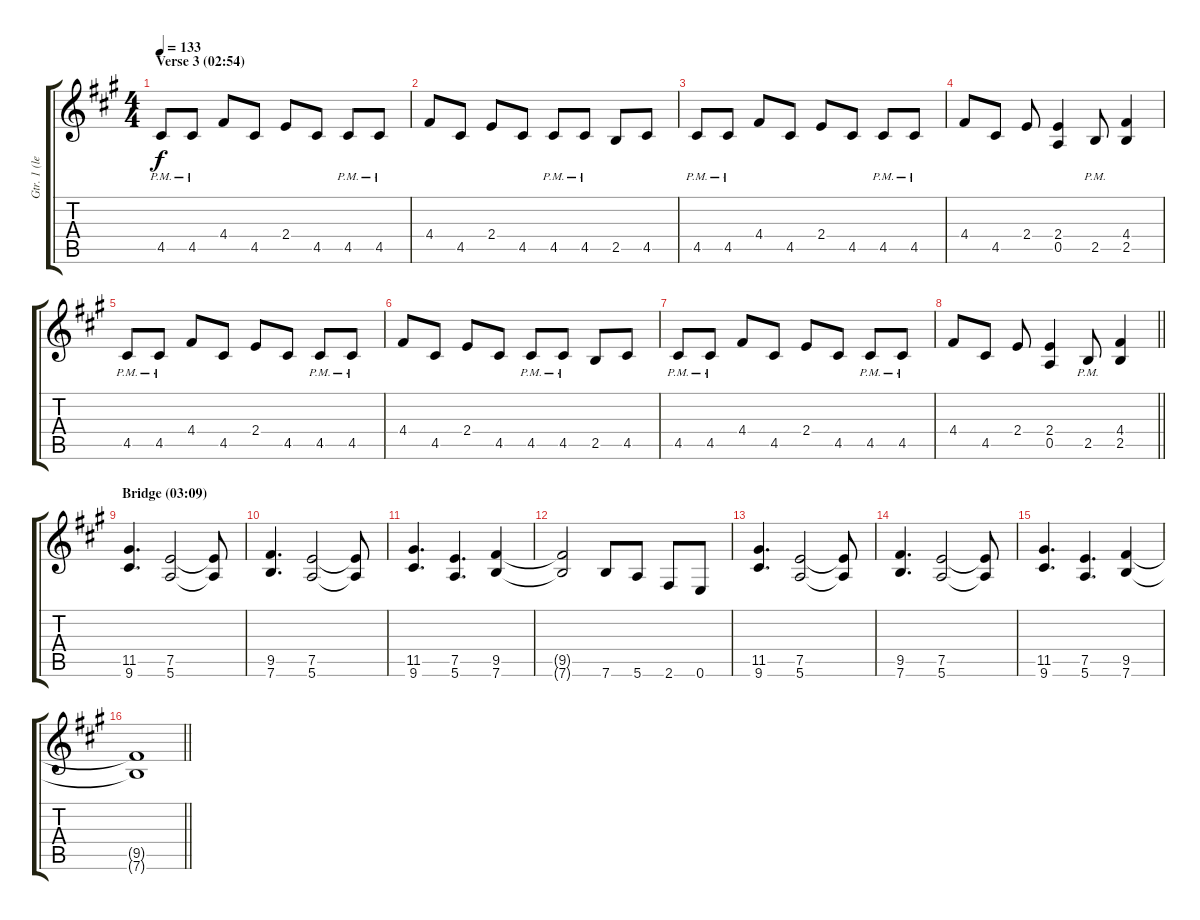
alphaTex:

\track ("Gtr. 1 (left)" "Gtr. 1 (le") {instrument overdrivenguitar}
\staff {score tabs}
\tuning (E4 B3 G3 D3 A2 E2) {hide}
\ts (4 4)
\section ("" "Verse 3 (02:54)")
\tempo 133
\clef g2
\ks a
4.5{pm}.8{dy f} 4.5{pm}.8 4.4.8 4.5.8 2.4.8 4.5.8 4.5{pm}.8 4.5{pm}.8 |
4.4.8 4.5.8 2.4.8 4.5.8 4.5{pm}.8 4.5{pm}.8 2.5.8 4.5.8 |
4.5{pm}.8 4.5{pm}.8 4.4.8 4.5.8 2.4.8 4.5.8 4.5{pm}.8 4.5{pm}.8 |
4.4.8 4.5.8 2.4.8 (2.4 0.5).4 2.5{pm}.8 (4.4 2.5).4 |
4.5{pm}.8 4.5{pm}.8 4.4.8 4.5.8 2.4.8 4.5.8 4.5{pm}.8 4.5{pm}.8 |
4.4.8 4.5.8 2.4.8 4.5.8 4.5{pm}.8 4.5{pm}.8 2.5.8 4.5.8 |
4.5{pm}.8 4.5{pm}.8 4.4.8 4.5.8 2.4.8 4.5.8 4.5{pm}.8 4.5{pm}.8 |
\barLineRight lightlight
4.4.8 4.5.8 2.4.8 (2.4 0.5).4 2.5{pm}.8 (4.4 2.5).4 |
\section ("" "Bridge (03:09)")
(11.5 9.6).4{d} (7.5 5.6).2 (7.5{t} 5.6{t}).8 |
(9.5 7.6).4{d} (7.5 5.6).2 (7.5{t} 5.6{t}).8 |
(11.5 9.6).4{d} (7.5 5.6).4{d} (9.5 7.6).4 |
(9.5{t} 7.6{t}).2 7.6.8 5.6.8 2.6.8 0.6.8 |
(11.5 9.6).4{d} (7.5 5.6).2 (7.5{t} 5.6{t}).8 |
(9.5 7.6).4{d} (7.5 5.6).2 (7.5{t} 5.6{t}).8 |
(11.5 9.6).4{d} (7.5 5.6).4{d} (9.5 7.6).4 |
\barLineRight lightlight
(9.5{t} 7.6{t}).1
